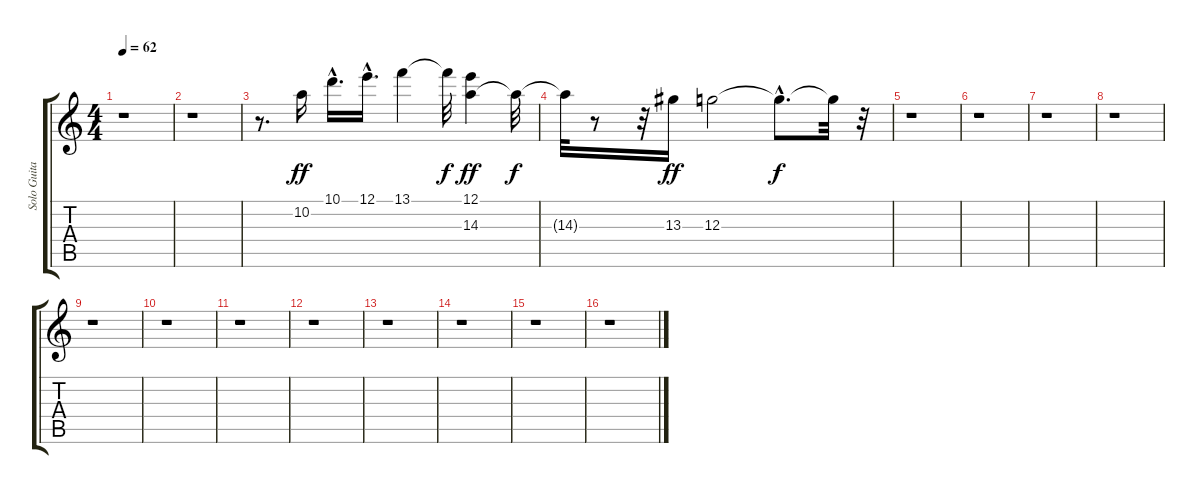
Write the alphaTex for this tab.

\track ("Solo Guitar" "Solo Guita") {instrument distortionguitar}
\staff {score tabs}
\tuning (E4 B3 G3 D3 A2 E2) {hide}
\ts (4 4)
\tempo 62
\clef g2
\ks c
r.1{dy ff instrument distortionguitar} |
r.1 |
r.8{d} 10.2.16 10.1{hac}.16{d} 12.1{hac}.16{d} 13.1.4 13.1{t}.32{dy f} (12.1 14.3).4{dy ff} 14.3{t}.32{dy f} |
14.3{t}.32 r.8 r.32 13.3.16{dy ff} 12.3.2 12.3{hac t}.8{d dy f} 12.3{t}.32 r.32 |
r.1 |
r.1 |
r.1 |
r.1 |
r.1 |
r.1 |
r.1 |
r.1 |
r.1 |
r.1 |
r.1 |
r.1
